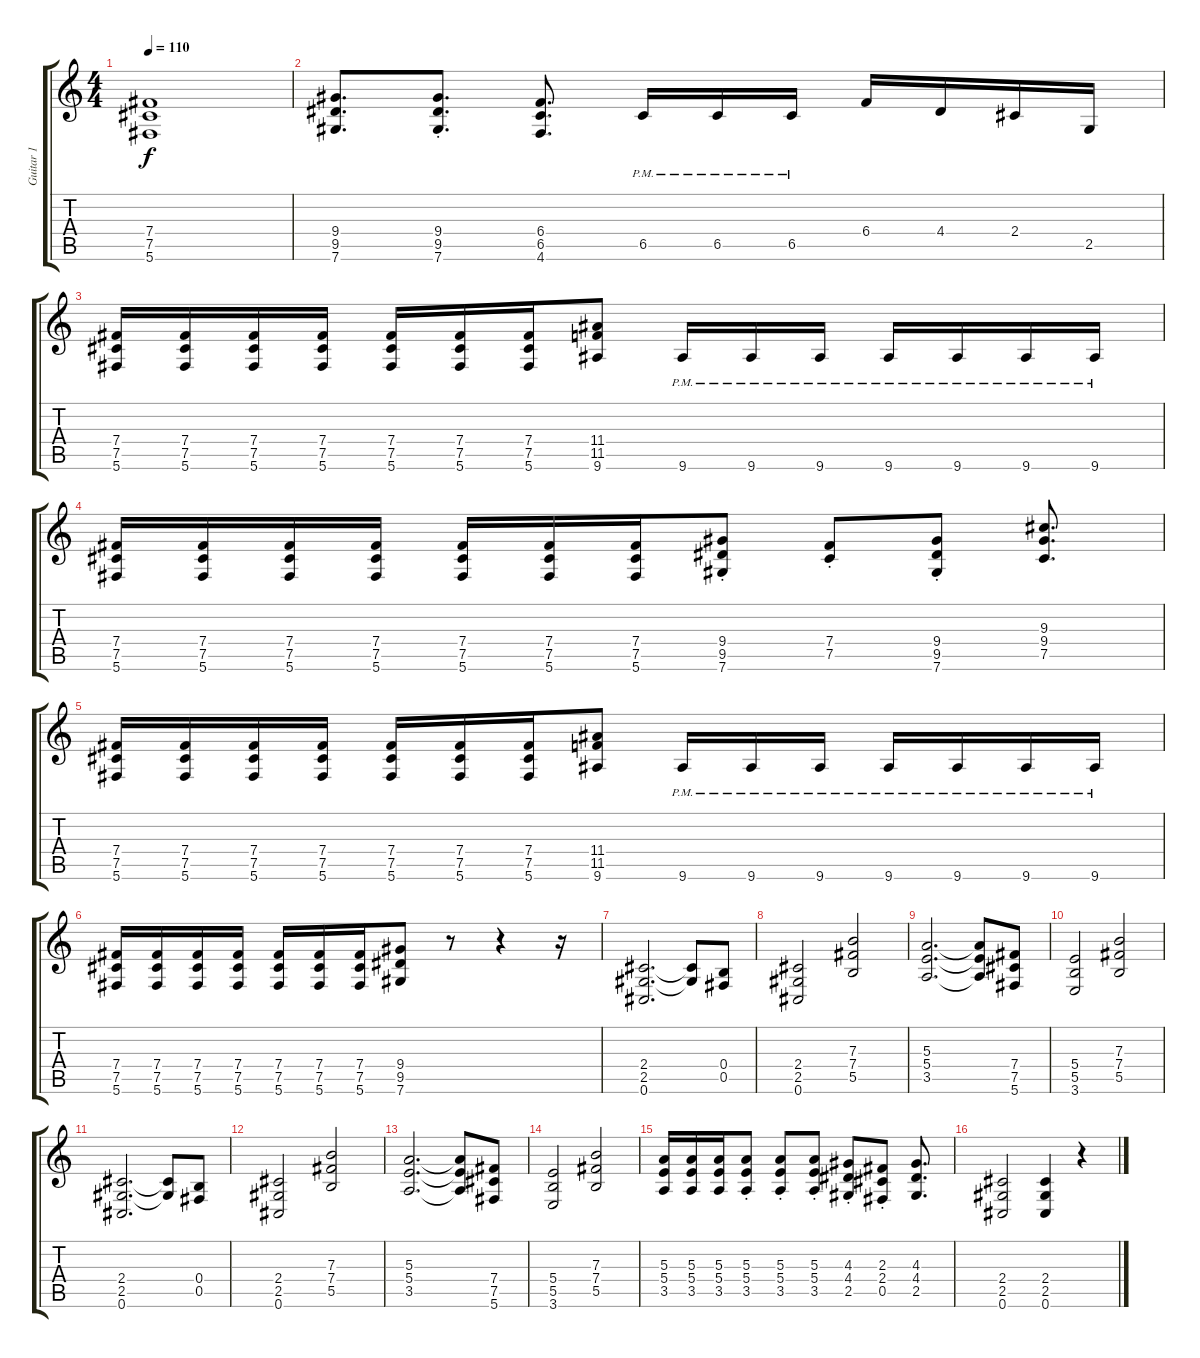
\track ("Guitar 1" "Guitar 1") {instrument distortionguitar}
\staff {score tabs}
\tuning (Db4 Ab3 E3 B2 Gb2 Db2) {hide}
\ts (4 4)
\tempo 110
\clef g2
\ks c
(7.4 7.5 5.6).1{dy f} |
(9.4 9.5 7.6).8{d} (9.4{st} 9.5{st} 7.6).8{d} (6.4 6.5 4.6).8{d} 6.5{pm}.16 6.5{pm}.16 6.5{pm}.16 6.4.16 4.4.16 2.4.16 2.5.16 |
(7.4 7.5 5.6).16 (7.4 7.5 5.6).16 (7.4 7.5 5.6).16 (7.4 7.5 5.6).16 (7.4 7.5 5.6).16 (7.4 7.5 5.6).16 (7.4 7.5 5.6).16 (11.4 11.5 9.6).8 9.6{pm}.16 9.6{pm}.16 9.6{pm}.16 9.6{pm}.16 9.6{pm}.16 9.6{pm}.16 9.6{pm}.16 |
(7.4 7.5 5.6).16 (7.4 7.5 5.6).16 (7.4 7.5 5.6).16 (7.4 7.5 5.6).16 (7.4 7.5 5.6).16 (7.4 7.5 5.6).16 (7.4 7.5 5.6).16 (9.4{st} 9.5{st} 7.6).8 (7.4{st} 7.5{st}).8 (9.4{st} 9.5{st} 7.6).8 (9.3 9.4 7.5).8{d} |
(7.4 7.5 5.6).16 (7.4 7.5 5.6).16 (7.4 7.5 5.6).16 (7.4 7.5 5.6).16 (7.4 7.5 5.6).16 (7.4 7.5 5.6).16 (7.4 7.5 5.6).16 (11.4 11.5 9.6).8 9.6{pm}.16 9.6{pm}.16 9.6{pm}.16 9.6{pm}.16 9.6{pm}.16 9.6{pm}.16 9.6{pm}.16 |
(7.4 7.5 5.6).16 (7.4 7.5 5.6).16 (7.4 7.5 5.6).16 (7.4 7.5 5.6).16 (7.4 7.5 5.6).16 (7.4 7.5 5.6).16 (7.4 7.5 5.6).16 (9.4 9.5 7.6).8 r.8 r.4 r.16 |
(2.4 2.5 0.6).2{d} (2.4{t} 2.5{t}).8 (0.4 0.5).8 |
(2.4 2.5 0.6).2 (7.3 7.4 5.5).2 |
(5.3 5.4 3.5).2{d} (5.3{t} 5.4{t} 3.5{t}).8 (7.4 7.5 5.6).8 |
(5.4 5.5 3.6).2 (7.3 7.4 5.5).2 |
(2.4 2.5 0.6).2{d} (2.4{t} 2.5{t}).8 (0.4 0.5).8 |
(2.4 2.5 0.6).2 (7.3 7.4 5.5).2 |
(5.3 5.4 3.5).2{d} (5.3{t} 5.4{t} 3.5{t}).8 (7.4 7.5 5.6).8 |
(5.4 5.5 3.6).2 (7.3 7.4 5.5).2 |
(5.3 5.4 3.5).16 (5.3 5.4 3.5).16 (5.3 5.4 3.5).16 (5.3{st} 5.4{st} 3.5{st}).8 (5.3{st} 5.4{st} 3.5{st}).8 (5.3{st} 5.4{st} 3.5{st}).8 (4.3{st} 4.4{st} 2.5{st}).8 (2.3{st} 2.4{st} 0.5{st}).8 (4.3 4.4 2.5).8{d} |
(2.4 2.5 0.6).2 (2.4 2.5 0.6).4 r.4
